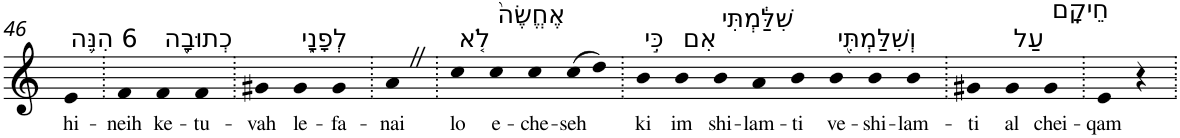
**kern	**text
*part1	*part1
*staff1	*staff1
*I"Piano	*
*I'Pno	*
!!LO:PB:g=z
*clefG2	*
*k[]	*
=46	=46
!LO:TX:a:t=6 הִנֵּ֥ה	!
!	!LO:LY:b
4e	hi-
=47.	=47.
!	!LO:LY:b
4f	-neih
!LO:TX:a:t=כְתוּבָ֖ה	!
!	!LO:LY:b
4f	ke-
!	!LO:LY:b
4f	-tu-
=48.	=48.
!	!LO:LY:b
4g#X	-vah
!LO:TX:a:t=לְפָנָ֑י	!
!	!LO:LY:b
4g#	le-
!	!LO:LY:b
4g#	-fa-
=49.	=49.
!	!LO:LY:b
4aZ	-nai
=50.	=50.
!LO:TX:a:t=לֹ֤א	!
!	!LO:LY:b
4cc	lo
!LO:TX:a:t=אֶחֱשֶׂה֙	!
!	!LO:LY:b
4cc	e-
!	!LO:LY:b
4cc	-che-
!	!LO:LY:b
(8cc	-seh
8dd)	.
=51.	=51.
!LO:TX:a:t=כִּ֣י	!
!	!LO:LY:b
4b	ki
!LO:TX:a:t=אִם	!
!	!LO:LY:b
4b	im
!LO:TX:a:t=שִׁלַּ֔מְתִּי	!
!	!LO:LY:b
4b	shi-
!	!LO:LY:b
4a	-lam-
!	!LO:LY:b
4b	-ti
!LO:TX:a:t=וְשִׁלַּמְתִּ֖י	!
!	!LO:LY:b
4b	ve-
!	!LO:LY:b
4b	-shi-
!	!LO:LY:b
4b	-lam-
=52.	=52.
!	!LO:LY:b
4g#X	-ti
!LO:TX:a:t=עַל	!
!	!LO:LY:b
4g#	al
!LO:TX:a:t=חֵיקָֽם	!
!	!LO:LY:b
4g#	chei-
=53.	=53.
!	!LO:LY:b
4e	-qam
4r	.
=.	=.
*-	*-
